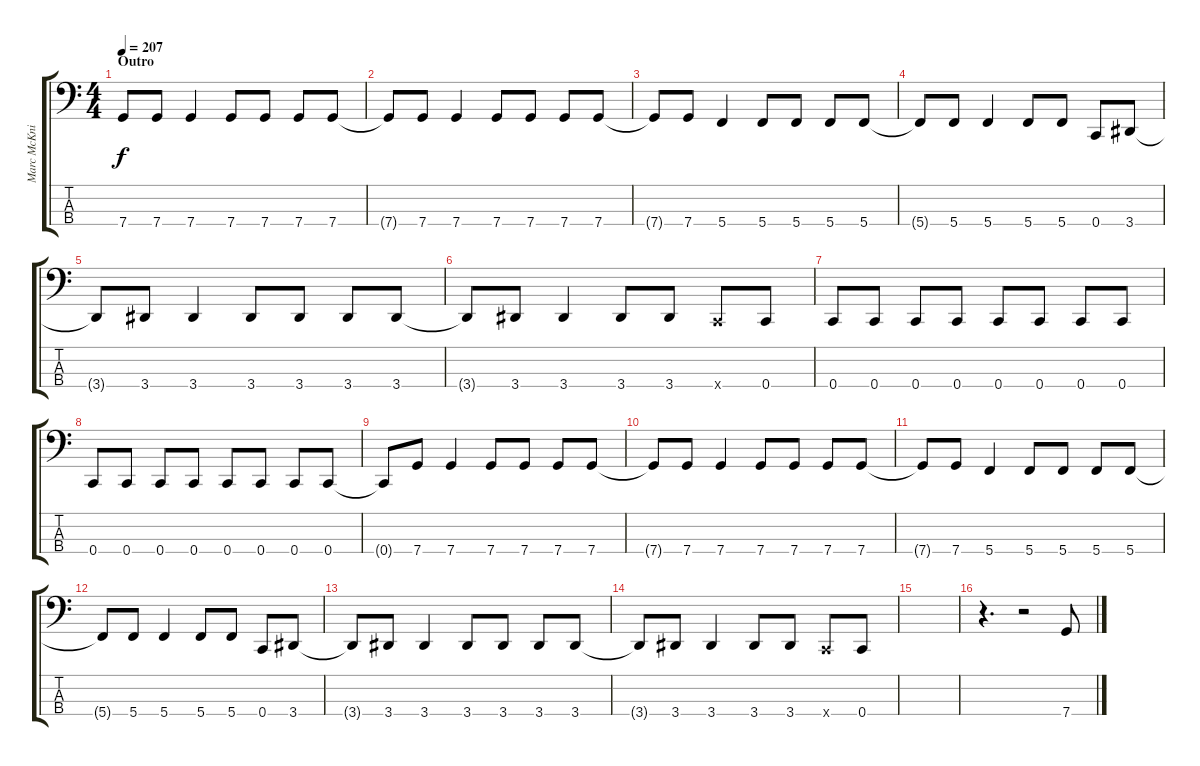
\track ("Marc McKnight" "Marc McKni") {instrument electricbasspick}
\staff {score tabs}
\tuning (F2 C2 G1 C1) {hide}
\ts (4 4)
\section ("" "Outro")
\tempo 207
\clef f4
\ks c
7.4{t}.8{dy f} 7.4.8 7.4.4 7.4.8 7.4.8 7.4.8 7.4.8 |
7.4{t}.8 7.4.8 7.4.4 7.4.8 7.4.8 7.4.8 7.4.8 |
7.4{t}.8 7.4.8 5.4.4 5.4.8 5.4.8 5.4.8 5.4.8 |
5.4{t}.8 5.4.8 5.4.4 5.4.8 5.4.8 0.4.8 3.4.8 |
3.4{t}.8 3.4.8 3.4.4 3.4.8 3.4.8 3.4.8 3.4.8 |
3.4{t}.8 3.4.8 3.4.4 3.4.8 3.4.8 0.4{x}.8 0.4.8 |
0.4.8 0.4.8 0.4.8 0.4.8 0.4.8 0.4.8 0.4.8 0.4.8 |
0.4.8 0.4.8 0.4.8 0.4.8 0.4.8 0.4.8 0.4.8 0.4.8 |
0.4{t}.8 7.4.8 7.4.4 7.4.8 7.4.8 7.4.8 7.4.8 |
7.4{t}.8 7.4.8 7.4.4 7.4.8 7.4.8 7.4.8 7.4.8 |
7.4{t}.8 7.4.8 5.4.4 5.4.8 5.4.8 5.4.8 5.4.8 |
5.4{t}.8 5.4.8 5.4.4 5.4.8 5.4.8 0.4.8 3.4.8 |
3.4{t}.8 3.4.8 3.4.4 3.4.8 3.4.8 3.4.8 3.4.8 |
3.4{t}.8 3.4.8 3.4.4 3.4.8 3.4.8 0.4{x}.8 0.4.8 |
|
r.4{d} r.2 7.4.8
